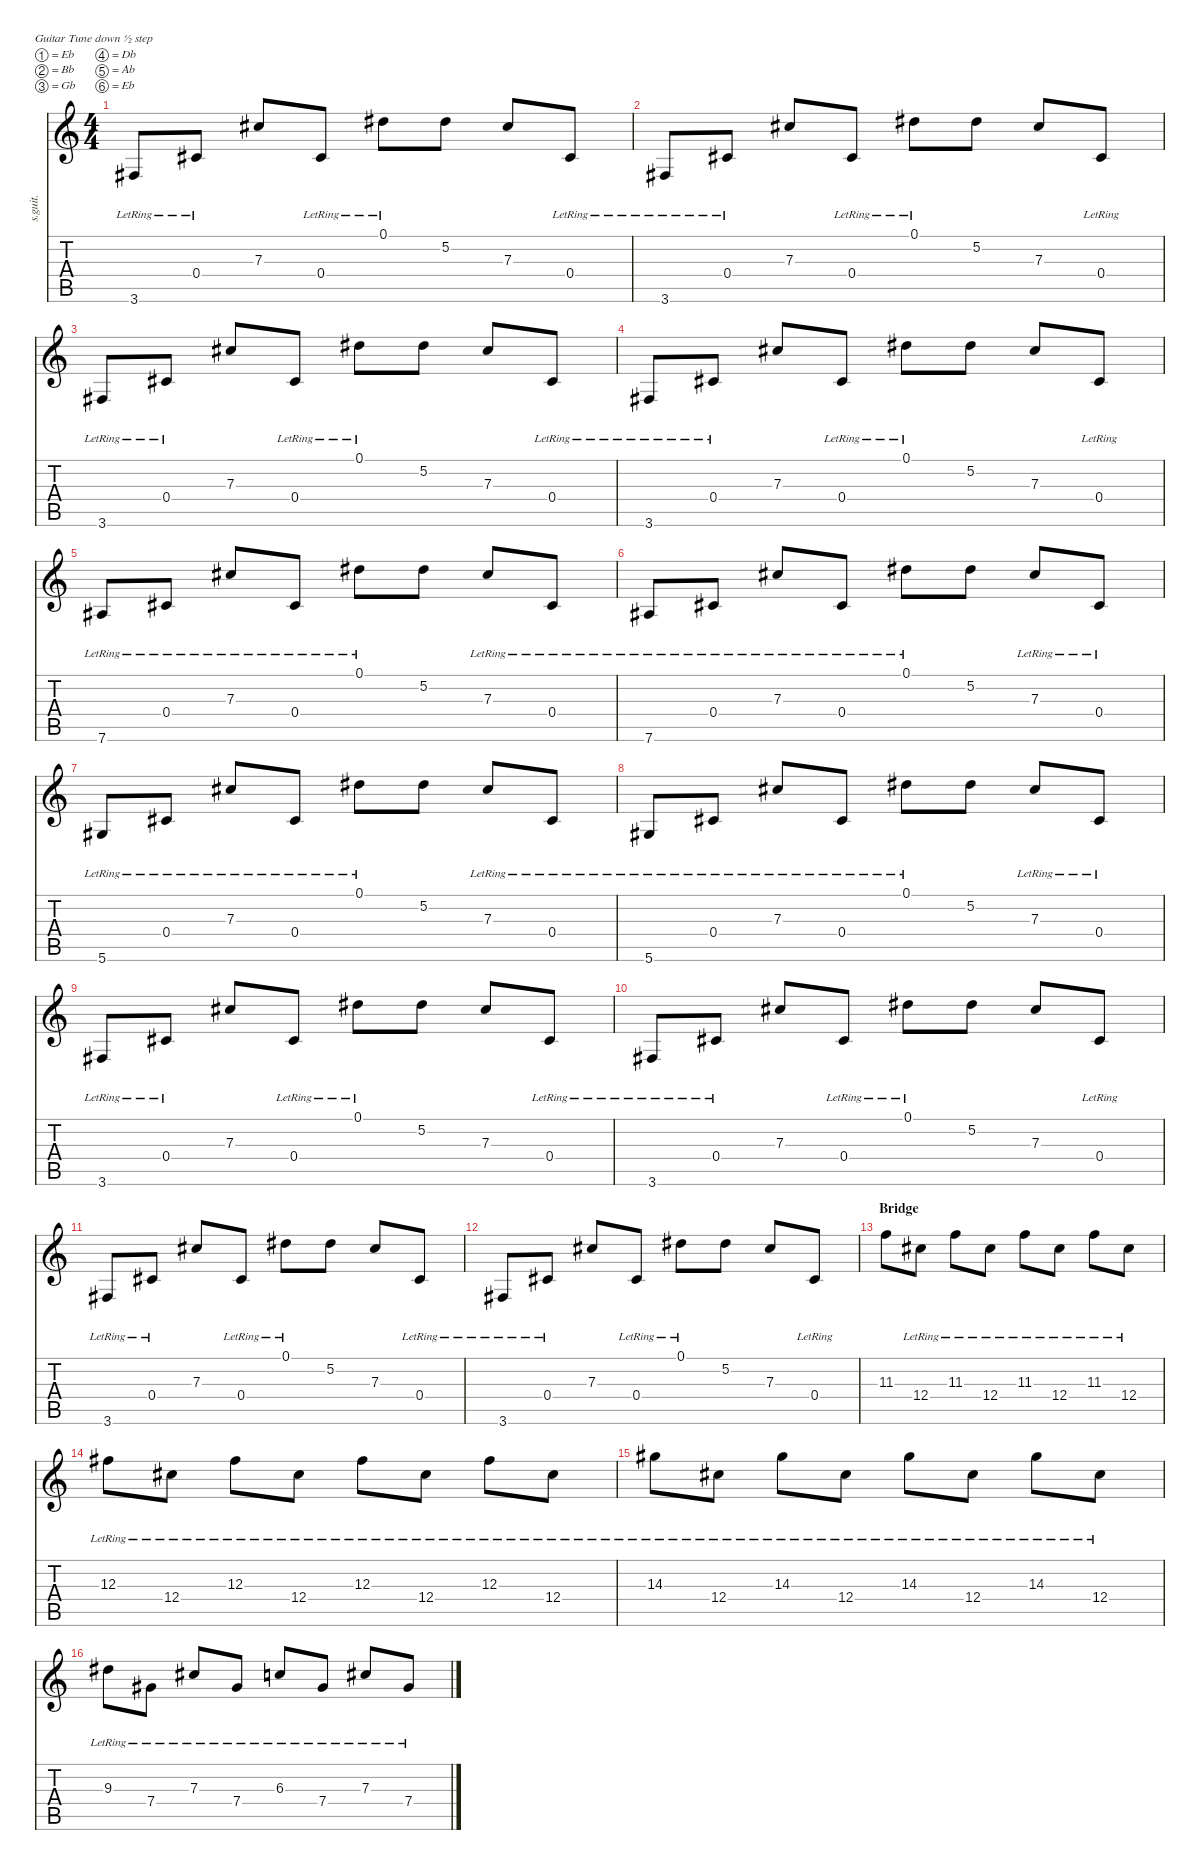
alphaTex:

\defaultSystemsLayout 4
\hideDynamics
\bracketExtendMode nobrackets
\track ("Dave Keuning - Lead Guitar (Left)" "s.guit.") {instrument electricguitarjazz}
\staff {score tabs}
\tuning (Eb4 Bb3 Gb3 Db3 Ab2 Eb2)
\ts (4 4)
\tempo (148 hide)
\clef g2
\ks c
3.6{lr acc #}.8{lyrics (0 "") lyrics (1 "") lyrics (2 "") lyrics (3 "") lyrics (4 "") dy f} 0.4{lr acc #}.8{lyrics (0 "") lyrics (1 "") lyrics (2 "") lyrics (3 "") lyrics (4 "")} 7.3{acc #}.8{lyrics (0 "") lyrics (1 "") lyrics (2 "") lyrics (3 "") lyrics (4 "")} 0.4{lr acc #}.8{lyrics (0 "") lyrics (1 "") lyrics (2 "") lyrics (3 "") lyrics (4 "")} 0.1{lr acc #}.8{lyrics (0 "") lyrics (1 "") lyrics (2 "") lyrics (3 "") lyrics (4 "")} 5.2{acc #}.8{lyrics (0 "") lyrics (1 "") lyrics (2 "") lyrics (3 "") lyrics (4 "")} 7.3{acc #}.8{lyrics (0 "") lyrics (1 "") lyrics (2 "") lyrics (3 "") lyrics (4 "")} 0.4{lr acc #}.8{lyrics (0 "") lyrics (1 "") lyrics (2 "") lyrics (3 "") lyrics (4 "")} |
3.6{lr acc #}.8{lyrics (0 "") lyrics (1 "") lyrics (2 "") lyrics (3 "") lyrics (4 "")} 0.4{lr acc #}.8{lyrics (0 "") lyrics (1 "") lyrics (2 "") lyrics (3 "") lyrics (4 "")} 7.3{acc #}.8{lyrics (0 "") lyrics (1 "") lyrics (2 "") lyrics (3 "") lyrics (4 "")} 0.4{lr acc #}.8{lyrics (0 "") lyrics (1 "") lyrics (2 "") lyrics (3 "") lyrics (4 "")} 0.1{lr acc #}.8{lyrics (0 "") lyrics (1 "") lyrics (2 "") lyrics (3 "") lyrics (4 "")} 5.2{acc #}.8{lyrics (0 "") lyrics (1 "") lyrics (2 "") lyrics (3 "") lyrics (4 "")} 7.3{acc #}.8{lyrics (0 "") lyrics (1 "") lyrics (2 "") lyrics (3 "") lyrics (4 "")} 0.4{lr acc #}.8{lyrics (0 "") lyrics (1 "") lyrics (2 "") lyrics (3 "") lyrics (4 "")} |
3.6{lr acc #}.8{lyrics (0 "") lyrics (1 "") lyrics (2 "") lyrics (3 "") lyrics (4 "")} 0.4{lr acc #}.8{lyrics (0 "") lyrics (1 "") lyrics (2 "") lyrics (3 "") lyrics (4 "")} 7.3{acc #}.8{lyrics (0 "") lyrics (1 "") lyrics (2 "") lyrics (3 "") lyrics (4 "")} 0.4{lr acc #}.8{lyrics (0 "") lyrics (1 "") lyrics (2 "") lyrics (3 "") lyrics (4 "")} 0.1{lr acc #}.8{lyrics (0 "") lyrics (1 "") lyrics (2 "") lyrics (3 "") lyrics (4 "")} 5.2{acc #}.8{lyrics (0 "") lyrics (1 "") lyrics (2 "") lyrics (3 "") lyrics (4 "")} 7.3{acc #}.8{lyrics (0 "") lyrics (1 "") lyrics (2 "") lyrics (3 "") lyrics (4 "")} 0.4{lr acc #}.8{lyrics (0 "") lyrics (1 "") lyrics (2 "") lyrics (3 "") lyrics (4 "")} |
3.6{lr acc #}.8{lyrics (0 "") lyrics (1 "") lyrics (2 "") lyrics (3 "") lyrics (4 "")} 0.4{lr acc #}.8{lyrics (0 "") lyrics (1 "") lyrics (2 "") lyrics (3 "") lyrics (4 "")} 7.3{acc #}.8{lyrics (0 "") lyrics (1 "") lyrics (2 "") lyrics (3 "") lyrics (4 "")} 0.4{lr acc #}.8{lyrics (0 "") lyrics (1 "") lyrics (2 "") lyrics (3 "") lyrics (4 "")} 0.1{lr acc #}.8{lyrics (0 "") lyrics (1 "") lyrics (2 "") lyrics (3 "") lyrics (4 "")} 5.2{acc #}.8{lyrics (0 "") lyrics (1 "") lyrics (2 "") lyrics (3 "") lyrics (4 "")} 7.3{acc #}.8{lyrics (0 "") lyrics (1 "") lyrics (2 "") lyrics (3 "") lyrics (4 "")} 0.4{lr acc #}.8{lyrics (0 "") lyrics (1 "") lyrics (2 "") lyrics (3 "") lyrics (4 "")} |
7.6{lr acc #}.8{lyrics (0 "") lyrics (1 "") lyrics (2 "") lyrics (3 "") lyrics (4 "")} 0.4{lr acc #}.8{lyrics (0 "") lyrics (1 "") lyrics (2 "") lyrics (3 "") lyrics (4 "")} 7.3{lr acc #}.8{lyrics (0 "") lyrics (1 "") lyrics (2 "") lyrics (3 "") lyrics (4 "")} 0.4{lr acc #}.8{lyrics (0 "") lyrics (1 "") lyrics (2 "") lyrics (3 "") lyrics (4 "")} 0.1{lr acc #}.8{lyrics (0 "") lyrics (1 "") lyrics (2 "") lyrics (3 "") lyrics (4 "")} 5.2{acc #}.8{lyrics (0 "") lyrics (1 "") lyrics (2 "") lyrics (3 "") lyrics (4 "")} 7.3{lr acc #}.8{lyrics (0 "") lyrics (1 "") lyrics (2 "") lyrics (3 "") lyrics (4 "")} 0.4{lr acc #}.8{lyrics (0 "") lyrics (1 "") lyrics (2 "") lyrics (3 "") lyrics (4 "")} |
7.6{lr acc #}.8{lyrics (0 "") lyrics (1 "") lyrics (2 "") lyrics (3 "") lyrics (4 "")} 0.4{lr acc #}.8{lyrics (0 "") lyrics (1 "") lyrics (2 "") lyrics (3 "") lyrics (4 "")} 7.3{lr acc #}.8{lyrics (0 "") lyrics (1 "") lyrics (2 "") lyrics (3 "") lyrics (4 "")} 0.4{lr acc #}.8{lyrics (0 "") lyrics (1 "") lyrics (2 "") lyrics (3 "") lyrics (4 "")} 0.1{lr acc #}.8{lyrics (0 "") lyrics (1 "") lyrics (2 "") lyrics (3 "") lyrics (4 "")} 5.2{acc #}.8{lyrics (0 "") lyrics (1 "") lyrics (2 "") lyrics (3 "") lyrics (4 "")} 7.3{lr acc #}.8{lyrics (0 "") lyrics (1 "") lyrics (2 "") lyrics (3 "") lyrics (4 "")} 0.4{lr acc #}.8{lyrics (0 "") lyrics (1 "") lyrics (2 "") lyrics (3 "") lyrics (4 "")} |
5.6{lr acc #}.8{lyrics (0 "") lyrics (1 "") lyrics (2 "") lyrics (3 "") lyrics (4 "")} 0.4{lr acc #}.8{lyrics (0 "") lyrics (1 "") lyrics (2 "") lyrics (3 "") lyrics (4 "")} 7.3{lr acc #}.8{lyrics (0 "") lyrics (1 "") lyrics (2 "") lyrics (3 "") lyrics (4 "")} 0.4{lr acc #}.8{lyrics (0 "") lyrics (1 "") lyrics (2 "") lyrics (3 "") lyrics (4 "")} 0.1{lr acc #}.8{lyrics (0 "") lyrics (1 "") lyrics (2 "") lyrics (3 "") lyrics (4 "")} 5.2{acc #}.8{lyrics (0 "") lyrics (1 "") lyrics (2 "") lyrics (3 "") lyrics (4 "")} 7.3{lr acc #}.8{lyrics (0 "") lyrics (1 "") lyrics (2 "") lyrics (3 "") lyrics (4 "")} 0.4{lr acc #}.8{lyrics (0 "") lyrics (1 "") lyrics (2 "") lyrics (3 "") lyrics (4 "")} |
5.6{lr acc #}.8{lyrics (0 "") lyrics (1 "") lyrics (2 "") lyrics (3 "") lyrics (4 "")} 0.4{lr acc #}.8{lyrics (0 "") lyrics (1 "") lyrics (2 "") lyrics (3 "") lyrics (4 "")} 7.3{lr acc #}.8{lyrics (0 "") lyrics (1 "") lyrics (2 "") lyrics (3 "") lyrics (4 "")} 0.4{lr acc #}.8{lyrics (0 "") lyrics (1 "") lyrics (2 "") lyrics (3 "") lyrics (4 "")} 0.1{lr acc #}.8{lyrics (0 "") lyrics (1 "") lyrics (2 "") lyrics (3 "") lyrics (4 "")} 5.2{acc #}.8{lyrics (0 "") lyrics (1 "") lyrics (2 "") lyrics (3 "") lyrics (4 "")} 7.3{lr acc #}.8{lyrics (0 "") lyrics (1 "") lyrics (2 "") lyrics (3 "") lyrics (4 "")} 0.4{lr acc #}.8{lyrics (0 "") lyrics (1 "") lyrics (2 "") lyrics (3 "") lyrics (4 "")} |
3.6{lr acc #}.8{lyrics (0 "") lyrics (1 "") lyrics (2 "") lyrics (3 "") lyrics (4 "")} 0.4{lr acc #}.8{lyrics (0 "") lyrics (1 "") lyrics (2 "") lyrics (3 "") lyrics (4 "")} 7.3{acc #}.8{lyrics (0 "") lyrics (1 "") lyrics (2 "") lyrics (3 "") lyrics (4 "")} 0.4{lr acc #}.8{lyrics (0 "") lyrics (1 "") lyrics (2 "") lyrics (3 "") lyrics (4 "")} 0.1{lr acc #}.8{lyrics (0 "") lyrics (1 "") lyrics (2 "") lyrics (3 "") lyrics (4 "")} 5.2{acc #}.8{lyrics (0 "") lyrics (1 "") lyrics (2 "") lyrics (3 "") lyrics (4 "")} 7.3{acc #}.8{lyrics (0 "") lyrics (1 "") lyrics (2 "") lyrics (3 "") lyrics (4 "")} 0.4{lr acc #}.8{lyrics (0 "") lyrics (1 "") lyrics (2 "") lyrics (3 "") lyrics (4 "")} |
3.6{lr acc #}.8{lyrics (0 "") lyrics (1 "") lyrics (2 "") lyrics (3 "") lyrics (4 "")} 0.4{lr acc #}.8{lyrics (0 "") lyrics (1 "") lyrics (2 "") lyrics (3 "") lyrics (4 "")} 7.3{acc #}.8{lyrics (0 "") lyrics (1 "") lyrics (2 "") lyrics (3 "") lyrics (4 "")} 0.4{lr acc #}.8{lyrics (0 "") lyrics (1 "") lyrics (2 "") lyrics (3 "") lyrics (4 "")} 0.1{lr acc #}.8{lyrics (0 "") lyrics (1 "") lyrics (2 "") lyrics (3 "") lyrics (4 "")} 5.2{acc #}.8{lyrics (0 "") lyrics (1 "") lyrics (2 "") lyrics (3 "") lyrics (4 "")} 7.3{acc #}.8{lyrics (0 "") lyrics (1 "") lyrics (2 "") lyrics (3 "") lyrics (4 "")} 0.4{lr acc #}.8{lyrics (0 "") lyrics (1 "") lyrics (2 "") lyrics (3 "") lyrics (4 "")} |
3.6{lr acc #}.8{lyrics (0 "") lyrics (1 "") lyrics (2 "") lyrics (3 "") lyrics (4 "")} 0.4{lr acc #}.8{lyrics (0 "") lyrics (1 "") lyrics (2 "") lyrics (3 "") lyrics (4 "")} 7.3{acc #}.8{lyrics (0 "") lyrics (1 "") lyrics (2 "") lyrics (3 "") lyrics (4 "")} 0.4{lr acc #}.8{lyrics (0 "") lyrics (1 "") lyrics (2 "") lyrics (3 "") lyrics (4 "")} 0.1{lr acc #}.8{lyrics (0 "") lyrics (1 "") lyrics (2 "") lyrics (3 "") lyrics (4 "")} 5.2{acc #}.8{lyrics (0 "") lyrics (1 "") lyrics (2 "") lyrics (3 "") lyrics (4 "")} 7.3{acc #}.8{lyrics (0 "") lyrics (1 "") lyrics (2 "") lyrics (3 "") lyrics (4 "")} 0.4{lr acc #}.8{lyrics (0 "") lyrics (1 "") lyrics (2 "") lyrics (3 "") lyrics (4 "")} |
3.6{lr acc #}.8{lyrics (0 "") lyrics (1 "") lyrics (2 "") lyrics (3 "") lyrics (4 "")} 0.4{lr acc #}.8{lyrics (0 "") lyrics (1 "") lyrics (2 "") lyrics (3 "") lyrics (4 "")} 7.3{acc #}.8{lyrics (0 "") lyrics (1 "") lyrics (2 "") lyrics (3 "") lyrics (4 "")} 0.4{lr acc #}.8{lyrics (0 "") lyrics (1 "") lyrics (2 "") lyrics (3 "") lyrics (4 "")} 0.1{lr acc #}.8{lyrics (0 "") lyrics (1 "") lyrics (2 "") lyrics (3 "") lyrics (4 "")} 5.2{acc #}.8{lyrics (0 "") lyrics (1 "") lyrics (2 "") lyrics (3 "") lyrics (4 "")} 7.3{acc #}.8{lyrics (0 "") lyrics (1 "") lyrics (2 "") lyrics (3 "") lyrics (4 "")} 0.4{lr acc #}.8{lyrics (0 "") lyrics (1 "") lyrics (2 "") lyrics (3 "") lyrics (4 "")} |
\section ("" "Bridge")
11.3.8{lyrics (0 "") lyrics (1 "") lyrics (2 "") lyrics (3 "") lyrics (4 "")} 12.4{lr acc #}.8{lyrics (0 "") lyrics (1 "") lyrics (2 "") lyrics (3 "") lyrics (4 "")} 11.3{lr}.8{lyrics (0 "") lyrics (1 "") lyrics (2 "") lyrics (3 "") lyrics (4 "")} 12.4{lr acc #}.8{lyrics (0 "") lyrics (1 "") lyrics (2 "") lyrics (3 "") lyrics (4 "")} 11.3{lr}.8{lyrics (0 "") lyrics (1 "") lyrics (2 "") lyrics (3 "") lyrics (4 "")} 12.4{lr acc #}.8{lyrics (0 "") lyrics (1 "") lyrics (2 "") lyrics (3 "") lyrics (4 "")} 11.3{lr}.8{lyrics (0 "") lyrics (1 "") lyrics (2 "") lyrics (3 "") lyrics (4 "")} 12.4{lr acc #}.8{lyrics (0 "") lyrics (1 "") lyrics (2 "") lyrics (3 "") lyrics (4 "")} |
12.3{lr acc #}.8{lyrics (0 "") lyrics (1 "") lyrics (2 "") lyrics (3 "") lyrics (4 "")} 12.4{lr acc #}.8{lyrics (0 "") lyrics (1 "") lyrics (2 "") lyrics (3 "") lyrics (4 "")} 12.3{lr acc #}.8{lyrics (0 "") lyrics (1 "") lyrics (2 "") lyrics (3 "") lyrics (4 "")} 12.4{lr acc #}.8{lyrics (0 "") lyrics (1 "") lyrics (2 "") lyrics (3 "") lyrics (4 "")} 12.3{lr acc #}.8{lyrics (0 "") lyrics (1 "") lyrics (2 "") lyrics (3 "") lyrics (4 "")} 12.4{lr acc #}.8{lyrics (0 "") lyrics (1 "") lyrics (2 "") lyrics (3 "") lyrics (4 "")} 12.3{lr acc #}.8{lyrics (0 "") lyrics (1 "") lyrics (2 "") lyrics (3 "") lyrics (4 "")} 12.4{lr acc #}.8{lyrics (0 "") lyrics (1 "") lyrics (2 "") lyrics (3 "") lyrics (4 "")} |
14.3{lr acc #}.8{lyrics (0 "") lyrics (1 "") lyrics (2 "") lyrics (3 "") lyrics (4 "")} 12.4{lr acc #}.8{lyrics (0 "") lyrics (1 "") lyrics (2 "") lyrics (3 "") lyrics (4 "")} 14.3{lr acc #}.8{lyrics (0 "") lyrics (1 "") lyrics (2 "") lyrics (3 "") lyrics (4 "")} 12.4{lr acc #}.8{lyrics (0 "") lyrics (1 "") lyrics (2 "") lyrics (3 "") lyrics (4 "")} 14.3{lr acc #}.8{lyrics (0 "") lyrics (1 "") lyrics (2 "") lyrics (3 "") lyrics (4 "")} 12.4{lr acc #}.8{lyrics (0 "") lyrics (1 "") lyrics (2 "") lyrics (3 "") lyrics (4 "")} 14.3{lr acc #}.8{lyrics (0 "") lyrics (1 "") lyrics (2 "") lyrics (3 "") lyrics (4 "")} 12.4{lr acc #}.8{lyrics (0 "") lyrics (1 "") lyrics (2 "") lyrics (3 "") lyrics (4 "")} |
9.3{lr acc #}.8{lyrics (0 "") lyrics (1 "") lyrics (2 "") lyrics (3 "") lyrics (4 "")} 7.4{lr acc #}.8{lyrics (0 "") lyrics (1 "") lyrics (2 "") lyrics (3 "") lyrics (4 "")} 7.3{lr acc #}.8{lyrics (0 "") lyrics (1 "") lyrics (2 "") lyrics (3 "") lyrics (4 "")} 7.4{lr acc #}.8{lyrics (0 "") lyrics (1 "") lyrics (2 "") lyrics (3 "") lyrics (4 "")} 6.3{lr}.8{lyrics (0 "") lyrics (1 "") lyrics (2 "") lyrics (3 "") lyrics (4 "")} 7.4{lr acc #}.8{lyrics (0 "") lyrics (1 "") lyrics (2 "") lyrics (3 "") lyrics (4 "")} 7.3{lr acc #}.8{lyrics (0 "") lyrics (1 "") lyrics (2 "") lyrics (3 "") lyrics (4 "")} 7.4{lr acc #}.8{lyrics (0 "") lyrics (1 "") lyrics (2 "") lyrics (3 "") lyrics (4 "")}
